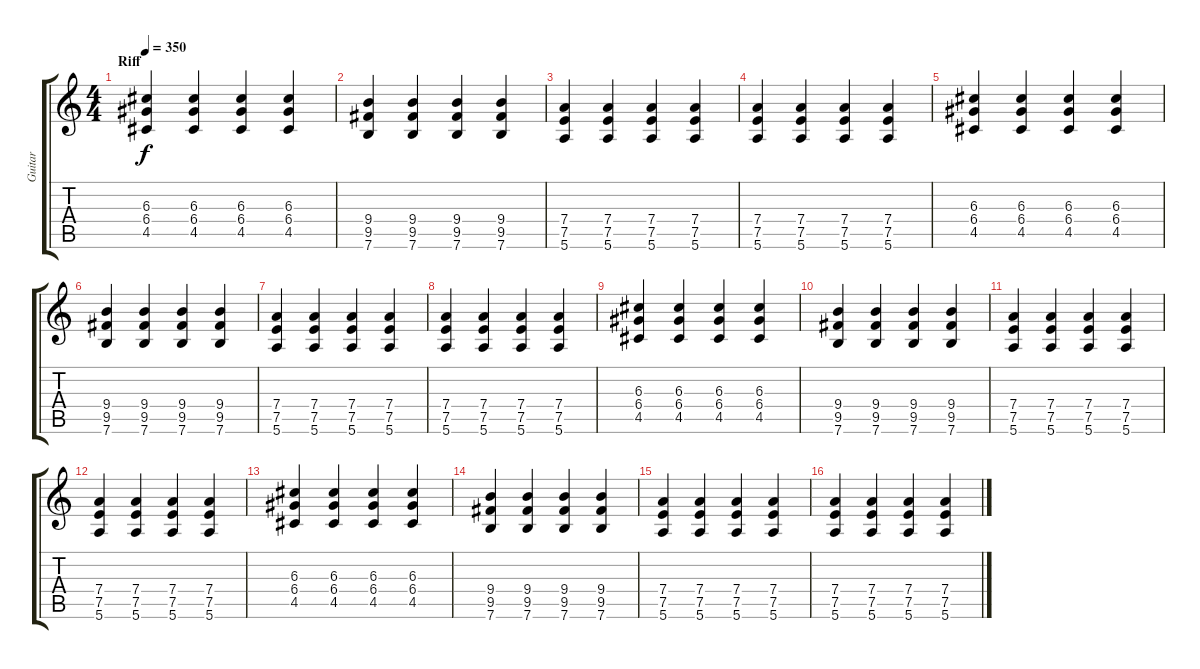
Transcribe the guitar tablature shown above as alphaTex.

\track ("Guitar" "Guitar") {instrument distortionguitar}
\staff {score tabs}
\tuning (E4 B3 G3 D3 A2 E2) {hide}
\ts (4 4)
\section ("" "Riff")
\tempo 350
\clef g2
\ks c
(6.3 6.4 4.5).4{dy f} (6.3 6.4 4.5).4 (6.3 6.4 4.5).4 (6.3 6.4 4.5).4 |
(9.4 9.5 7.6).4 (9.4 9.5 7.6).4 (9.4 9.5 7.6).4 (9.4 9.5 7.6).4 |
(7.4 7.5 5.6).4 (7.4 7.5 5.6).4 (7.4 7.5 5.6).4 (7.4 7.5 5.6).4 |
(7.4 7.5 5.6).4 (7.4 7.5 5.6).4 (7.4 7.5 5.6).4 (7.4 7.5 5.6).4 |
(6.3 6.4 4.5).4 (6.3 6.4 4.5).4 (6.3 6.4 4.5).4 (6.3 6.4 4.5).4 |
(9.4 9.5 7.6).4 (9.4 9.5 7.6).4 (9.4 9.5 7.6).4 (9.4 9.5 7.6).4 |
(7.4 7.5 5.6).4 (7.4 7.5 5.6).4 (7.4 7.5 5.6).4 (7.4 7.5 5.6).4 |
(7.4 7.5 5.6).4 (7.4 7.5 5.6).4 (7.4 7.5 5.6).4 (7.4 7.5 5.6).4 |
(6.3 6.4 4.5).4 (6.3 6.4 4.5).4 (6.3 6.4 4.5).4 (6.3 6.4 4.5).4 |
(9.4 9.5 7.6).4 (9.4 9.5 7.6).4 (9.4 9.5 7.6).4 (9.4 9.5 7.6).4 |
(7.4 7.5 5.6).4 (7.4 7.5 5.6).4 (7.4 7.5 5.6).4 (7.4 7.5 5.6).4 |
(7.4 7.5 5.6).4 (7.4 7.5 5.6).4 (7.4 7.5 5.6).4 (7.4 7.5 5.6).4 |
(6.3 6.4 4.5).4 (6.3 6.4 4.5).4 (6.3 6.4 4.5).4 (6.3 6.4 4.5).4 |
(9.4 9.5 7.6).4 (9.4 9.5 7.6).4 (9.4 9.5 7.6).4 (9.4 9.5 7.6).4 |
(7.4 7.5 5.6).4 (7.4 7.5 5.6).4 (7.4 7.5 5.6).4 (7.4 7.5 5.6).4 |
(7.4 7.5 5.6).4 (7.4 7.5 5.6).4 (7.4 7.5 5.6).4 (7.4 7.5 5.6).4
